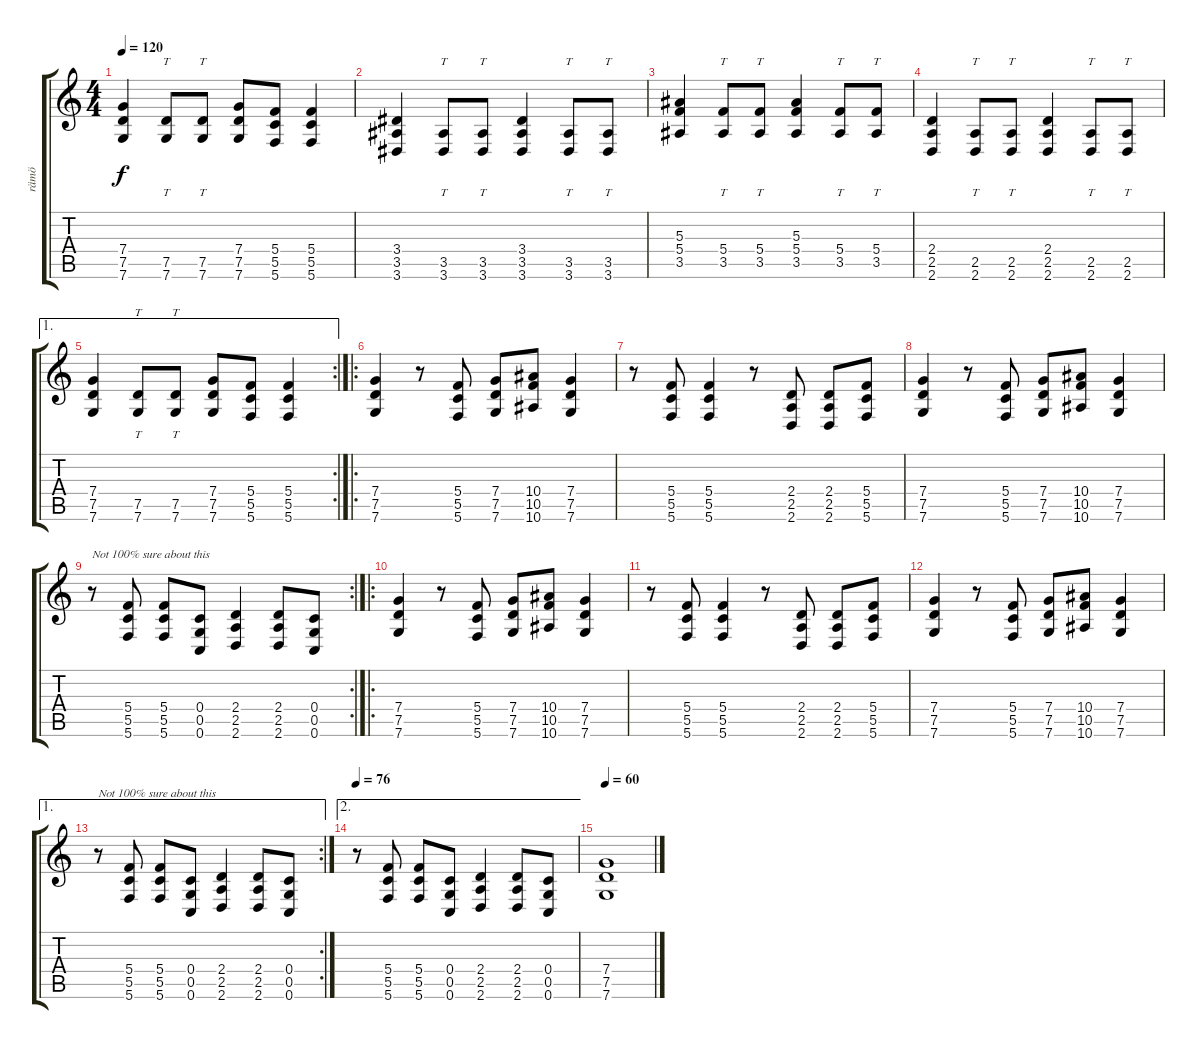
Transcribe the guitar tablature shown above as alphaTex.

\track ("rämö" "rämö") {instrument distortionguitar}
\staff {score tabs}
\tuning (D4 A3 F3 C3 G2 C2) {hide}
\ts (4 4)
\tempo 120
\clef g2
\ks c
(7.4 7.5 7.6).4{dy f} (7.5 7.6).8{tt} (7.5 7.6).8{tt} (7.4 7.5 7.6).8 (5.4 5.5 5.6).8 (5.4 5.5 5.6).4 |
(3.4 3.5 3.6).4 (3.5 3.6).8{tt} (3.5 3.6).8{tt} (3.4 3.5 3.6).4 (3.5 3.6).8{tt} (3.5 3.6).8{tt} |
(5.3 5.4 3.5).4 (5.4 3.5).8{tt} (5.4 3.5).8{tt} (5.3 5.4 3.5).4 (5.4 3.5).8{tt} (5.4 3.5).8{tt} |
(2.4 2.5 2.6).4 (2.5 2.6).8{tt} (2.5 2.6).8{tt} (2.4 2.5 2.6).4 (2.5 2.6).8{tt} (2.5 2.6).8{tt} |
\ae 1
\rc 2
(7.4 7.5 7.6).4 (7.5 7.6).8{tt} (7.5 7.6).8{tt} (7.4 7.5 7.6).8 (5.4 5.5 5.6).8 (5.4 5.5 5.6).4 |
\ro
(7.4 7.5 7.6).4 r.8 (5.4 5.5 5.6).8 (7.4 7.5 7.6).8 (10.4 10.5 10.6).8 (7.4 7.5 7.6).4 |
r.8 (5.4 5.5 5.6).8 (5.4 5.5 5.6).4 r.8 (2.4 2.5 2.6).8 (2.4 2.5 2.6).8 (5.4 5.5 5.6).8 |
(7.4 7.5 7.6).4 r.8 (5.4 5.5 5.6).8 (7.4 7.5 7.6).8 (10.4 10.5 10.6).8 (7.4 7.5 7.6).4 |
\rc 2
r.8{txt "Not 100% sure about this"} (5.4 5.5 5.6).8 (5.4 5.5 5.6).8 (0.4 0.5 0.6).8 (2.4 2.5 2.6).4 (2.4 2.5 2.6).8 (0.4 0.5 0.6).8 |
\ro
(7.4 7.5 7.6).4 r.8 (5.4 5.5 5.6).8 (7.4 7.5 7.6).8 (10.4 10.5 10.6).8 (7.4 7.5 7.6).4 |
r.8 (5.4 5.5 5.6).8 (5.4 5.5 5.6).4 r.8 (2.4 2.5 2.6).8 (2.4 2.5 2.6).8 (5.4 5.5 5.6).8 |
(7.4 7.5 7.6).4 r.8 (5.4 5.5 5.6).8 (7.4 7.5 7.6).8 (10.4 10.5 10.6).8 (7.4 7.5 7.6).4 |
\ae 1
\rc 2
r.8{txt "Not 100% sure about this"} (5.4 5.5 5.6).8 (5.4 5.5 5.6).8 (0.4 0.5 0.6).8 (2.4 2.5 2.6).4 (2.4 2.5 2.6).8 (0.4 0.5 0.6).8 |
\ae 2
\tempo 76
r.8 (5.4 5.5 5.6).8 (5.4 5.5 5.6).8 (0.4 0.5 0.6).8 (2.4 2.5 2.6).4 (2.4 2.5 2.6).8 (0.4 0.5 0.6).8 |
\tempo 60
(7.4 7.5 7.6).1{volume 0}
